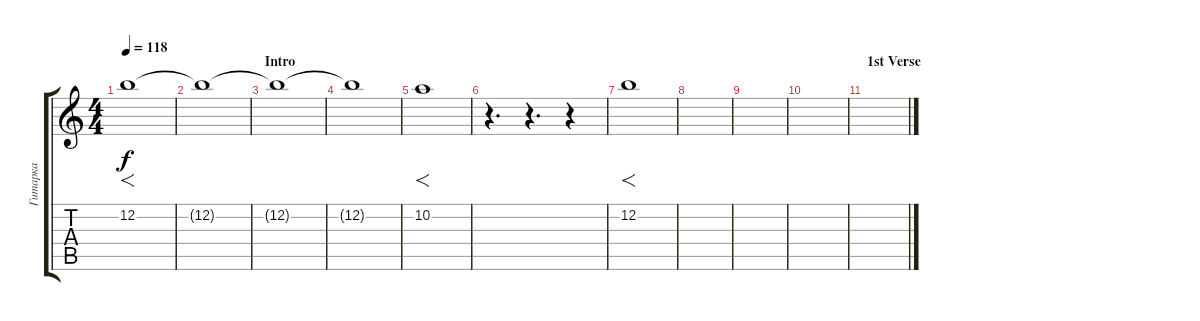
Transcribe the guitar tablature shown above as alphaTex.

\track ("Гитарка" "Гитарка") {instrument distortionguitar}
\staff {score tabs}
\tuning (E4 B3 G3 D3 A2 E2) {hide}
\ts (4 4)
\tempo 118
\clef g2
\ks c
12.2.1{f dy f instrument distortionguitar} |
12.2{t}.1 |
\section ("" "Intro")
12.2{t}.1 |
12.2{t}.1 |
10.2.1{f} |
r.4{d} r.4{d} r.4 |
12.2.1{f} |
|
|
|
\section ("" "1st Verse")
